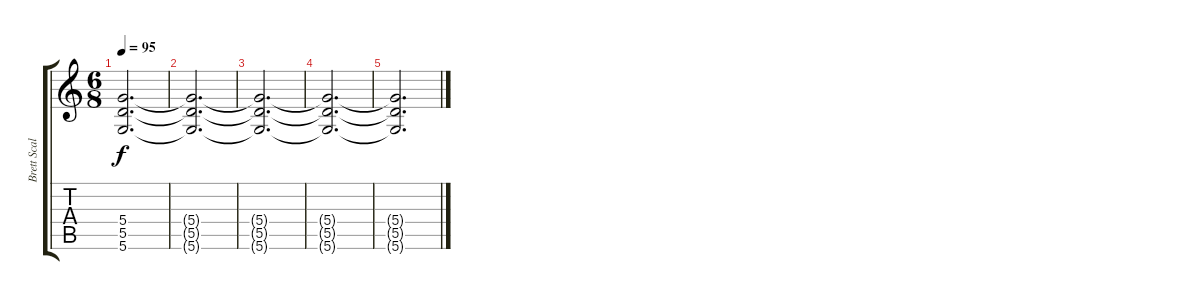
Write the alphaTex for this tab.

\track ("Brett Scallions (Rhythm Guitar)" "Brett Scal") {instrument distortionguitar}
\staff {score tabs}
\tuning (E4 B3 G3 D3 A2 D2) {hide}
\ts (6 8)
\tempo 95
\clef g2
\ks c
(5.4{t} 5.5{t} 5.6{t}).2{d dy f} |
(5.4{t} 5.5{t} 5.6{t}).2{d} |
(5.4{t} 5.5{t} 5.6{t}).2{d} |
(5.4{t} 5.5{t} 5.6{t}).2{d} |
(5.4{t} 5.5{t} 5.6{t}).2{d}
